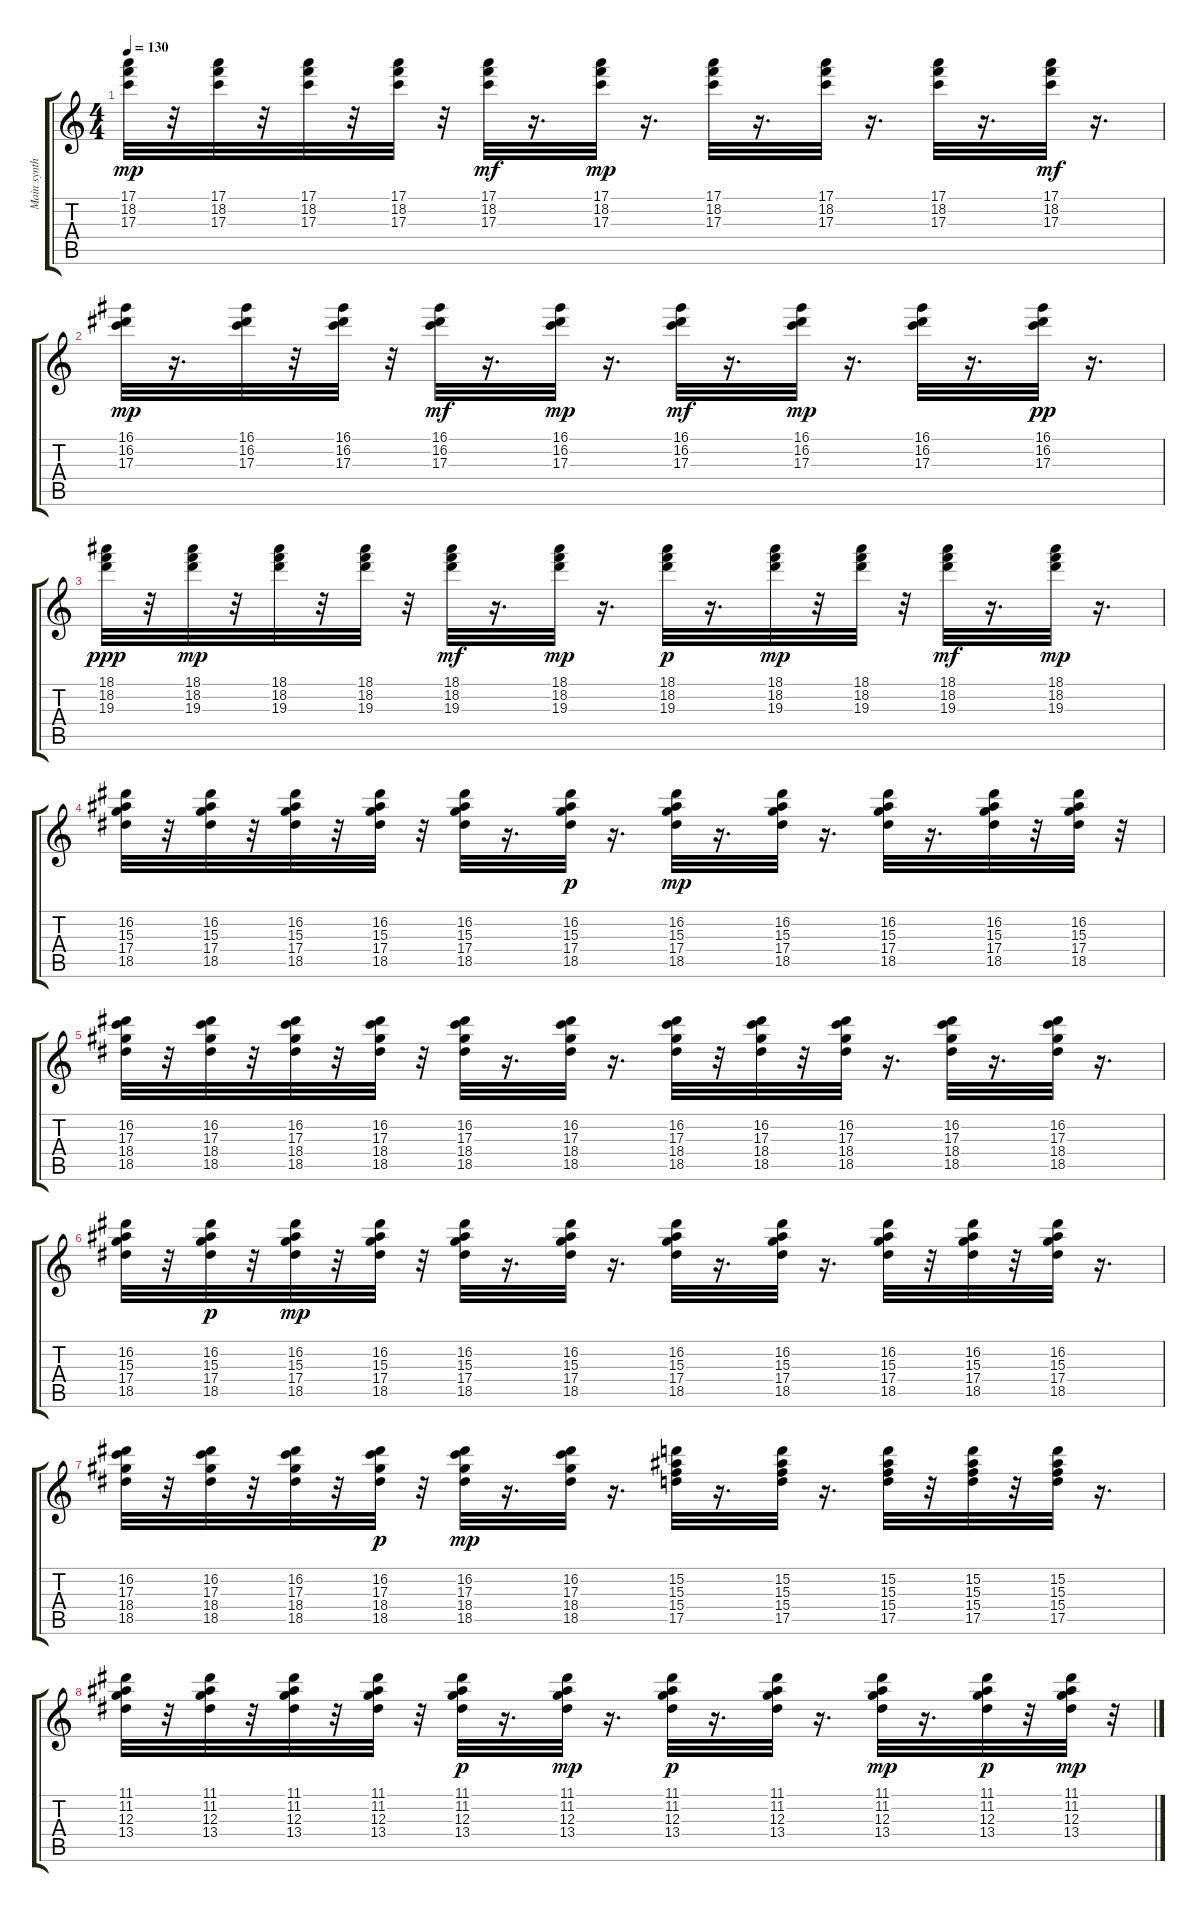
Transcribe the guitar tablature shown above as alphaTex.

\track ("Main synth piano chords" "Main synth") {instrument electricbassfinger}
\staff {score tabs}
\tuning (E4 B3 G3 D3 A2 E2) {hide}
\ts (4 4)
\tempo 130
\clef g2
\ks c
(17.1 18.2 17.3).32{dy mp} r.32 (17.1 18.2 17.3).32 r.32 (17.1 18.2 17.3).32 r.32 (17.1 18.2 17.3).32 r.32 (17.1 18.2 17.3).32{dy mf} r.16{d} (17.1 18.2 17.3).32{dy mp} r.16{d} (17.1 18.2 17.3).32 r.16{d} (17.1 18.2 17.3).32 r.16{d} (17.1 18.2 17.3).32 r.16{d} (17.1 18.2 17.3).32{dy mf} r.16{d} |
(16.1 16.2 17.3).32{dy mp} r.16{d} (16.1 16.2 17.3).32 r.32 (16.1 16.2 17.3).32 r.32 (16.1 16.2 17.3).32{dy mf} r.16{d} (16.1 16.2 17.3).32{dy mp} r.16{d} (16.1 16.2 17.3).32{dy mf} r.16{d} (16.1 16.2 17.3).32{dy mp} r.16{d} (16.1 16.2 17.3).32 r.16{d} (16.1 16.2 17.3).32{dy pp} r.16{d} |
(18.1 18.2 19.3).32{dy ppp} r.32 (18.1 18.2 19.3).32{dy mp} r.32 (18.1 18.2 19.3).32 r.32 (18.1 18.2 19.3).32 r.32 (18.1 18.2 19.3).32{dy mf} r.16{d} (18.1 18.2 19.3).32{dy mp} r.16{d} (18.1 18.2 19.3).32{dy p} r.16{d} (18.1 18.2 19.3).32{dy mp} r.32 (18.1 18.2 19.3).32 r.32 (18.1 18.2 19.3).32{dy mf} r.16{d} (18.1 18.2 19.3).32{dy mp} r.16{d} |
(16.2 15.3 17.4 18.5).32 r.32 (16.2 15.3 17.4 18.5).32 r.32 (16.2 15.3 17.4 18.5).32 r.32 (16.2 15.3 17.4 18.5).32 r.32 (16.2 15.3 17.4 18.5).32 r.16{d} (16.2 15.3 17.4 18.5).32{dy p} r.16{d} (16.2 15.3 17.4 18.5).32{dy mp} r.16{d} (16.2 15.3 17.4 18.5).32 r.16{d} (16.2 15.3 17.4 18.5).32 r.16{d} (16.2 15.3 17.4 18.5).32 r.32 (16.2 15.3 17.4 18.5).32 r.32 |
(16.2 17.3 18.4 18.5).32 r.32 (16.2 17.3 18.4 18.5).32 r.32 (16.2 17.3 18.4 18.5).32 r.32 (16.2 17.3 18.4 18.5).32 r.32 (16.2 17.3 18.4 18.5).32 r.16{d} (16.2 17.3 18.4 18.5).32 r.16{d} (16.2 17.3 18.4 18.5).32 r.32 (16.2 17.3 18.4 18.5).32 r.32 (16.2 17.3 18.4 18.5).32 r.16{d} (16.2 17.3 18.4 18.5).32 r.16{d} (16.2 17.3 18.4 18.5).32 r.16{d} |
(16.2 15.3 17.4 18.5).32 r.32 (16.2 15.3 17.4 18.5).32{dy p} r.32 (16.2 15.3 17.4 18.5).32{dy mp} r.32 (16.2 15.3 17.4 18.5).32 r.32 (16.2 15.3 17.4 18.5).32 r.16{d} (16.2 15.3 17.4 18.5).32 r.16{d} (16.2 15.3 17.4 18.5).32 r.16{d} (16.2 15.3 17.4 18.5).32 r.16{d} (16.2 15.3 17.4 18.5).32 r.32 (16.2 15.3 17.4 18.5).32 r.32 (16.2 15.3 17.4 18.5).32 r.16{d} |
(16.2 17.3 18.4 18.5).32 r.32 (16.2 17.3 18.4 18.5).32 r.32 (16.2 17.3 18.4 18.5).32 r.32 (16.2 17.3 18.4 18.5).32{dy p} r.32 (16.2 17.3 18.4 18.5).32{dy mp} r.16{d} (16.2 17.3 18.4 18.5).32 r.16{d} (15.2 15.3 15.4 17.5).32 r.16{d} (15.2 15.3 15.4 17.5).32 r.16{d} (15.2 15.3 15.4 17.5).32 r.32 (15.2 15.3 15.4 17.5).32 r.32 (15.2 15.3 15.4 17.5).32 r.16{d} |
(11.1 11.2 12.3 13.4).32 r.32 (11.1 11.2 12.3 13.4).32 r.32 (11.1 11.2 12.3 13.4).32 r.32 (11.1 11.2 12.3 13.4).32 r.32 (11.1 11.2 12.3 13.4).32{dy p} r.16{d} (11.1 11.2 12.3 13.4).32{dy mp} r.16{d} (11.1 11.2 12.3 13.4).32{dy p} r.16{d} (11.1 11.2 12.3 13.4).32 r.16{d} (11.1 11.2 12.3 13.4).32{dy mp} r.16{d} (11.1 11.2 12.3 13.4).32{dy p} r.32 (11.1 11.2 12.3 13.4).32{dy mp} r.32
